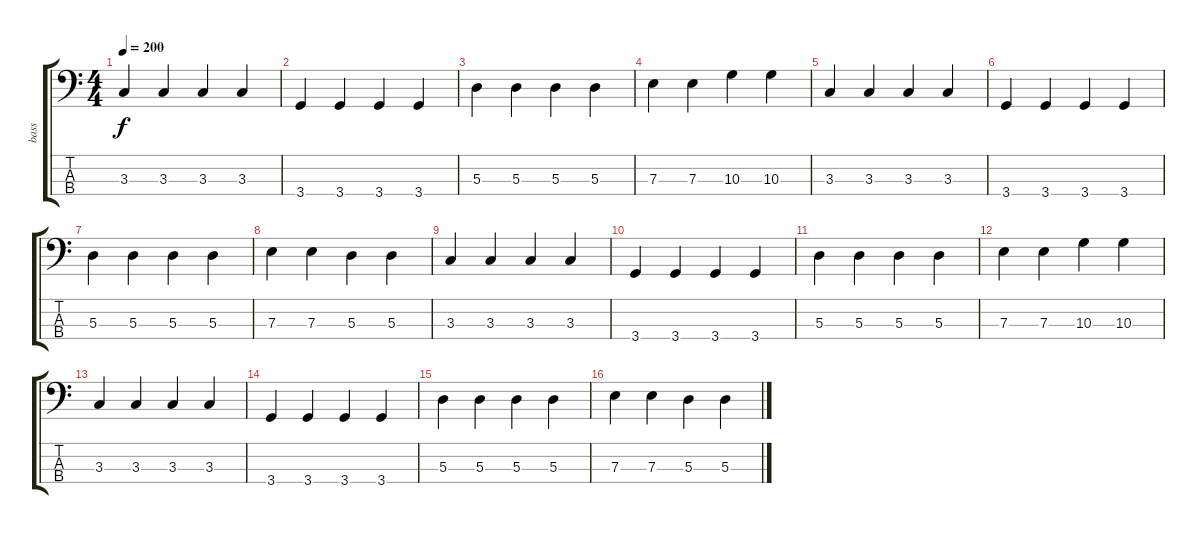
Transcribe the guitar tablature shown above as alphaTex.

\track ("bass" "bass") {instrument electricbasspick}
\staff {score tabs}
\tuning (G2 D2 A1 E1) {hide}
\ts (4 4)
\tempo 200
\clef f4
\ks c
3.3.4{dy f} 3.3.4 3.3.4 3.3.4 |
3.4.4 3.4.4 3.4.4 3.4.4 |
5.3.4 5.3.4 5.3.4 5.3.4 |
7.3.4 7.3.4 10.3.4 10.3.4 |
3.3.4 3.3.4 3.3.4 3.3.4 |
3.4.4 3.4.4 3.4.4 3.4.4 |
5.3.4 5.3.4 5.3.4 5.3.4 |
7.3.4 7.3.4 5.3.4 5.3.4 |
3.3.4 3.3.4 3.3.4 3.3.4 |
3.4.4 3.4.4 3.4.4 3.4.4 |
5.3.4 5.3.4 5.3.4 5.3.4 |
7.3.4 7.3.4 10.3.4 10.3.4 |
3.3.4 3.3.4 3.3.4 3.3.4 |
3.4.4 3.4.4 3.4.4 3.4.4 |
5.3.4 5.3.4 5.3.4 5.3.4 |
7.3.4 7.3.4 5.3.4 5.3.4
